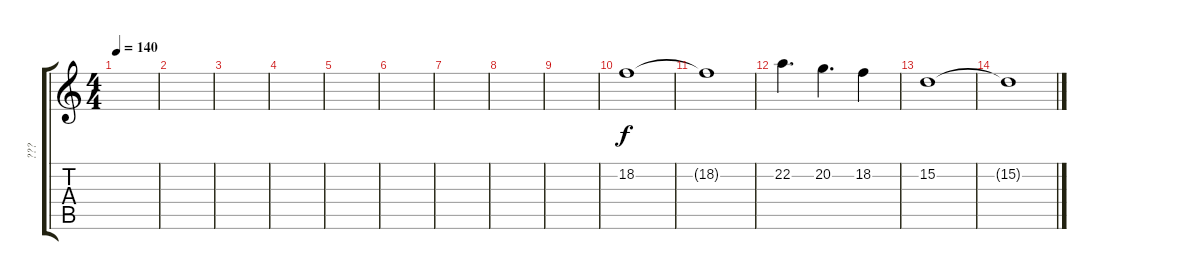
\track ("???" "???") {instrument stringensemble1}
\staff {score tabs}
\tuning (E4 B3 G3 D3 A2 D2) {hide}
\ts (4 4)
\tempo 140
\clef g2
\ks c
|
|
|
|
|
|
|
|
|
18.2.1{volume 9} |
18.2{t}.1 |
22.2.4{d} 20.2.4{d} 18.2.4 |
15.2.1 |
15.2{t}.1{volume 0}
